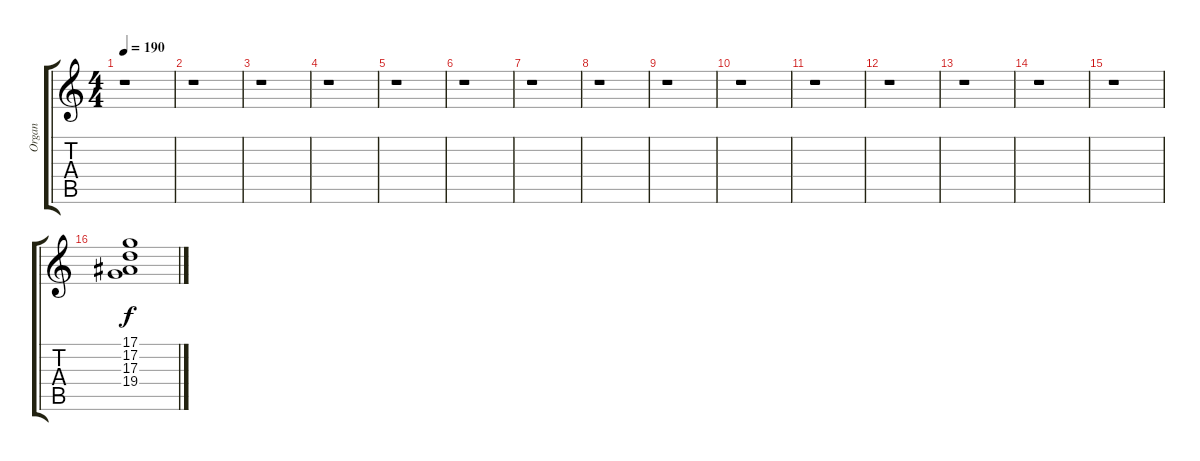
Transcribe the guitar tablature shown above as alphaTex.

\track ("Organ" "Organ") {instrument rockorgan}
\staff {score tabs}
\tuning (D4 A3 F3 C3 G2 D2) {hide}
\ts (4 4)
\tempo 190
\clef g2
\ks c
r.1{dy f} |
r.1 |
r.1 |
r.1 |
r.1 |
r.1 |
r.1 |
r.1 |
r.1 |
r.1 |
r.1 |
r.1 |
r.1 |
r.1 |
r.1 |
(17.1 17.2 17.3 19.4).1
